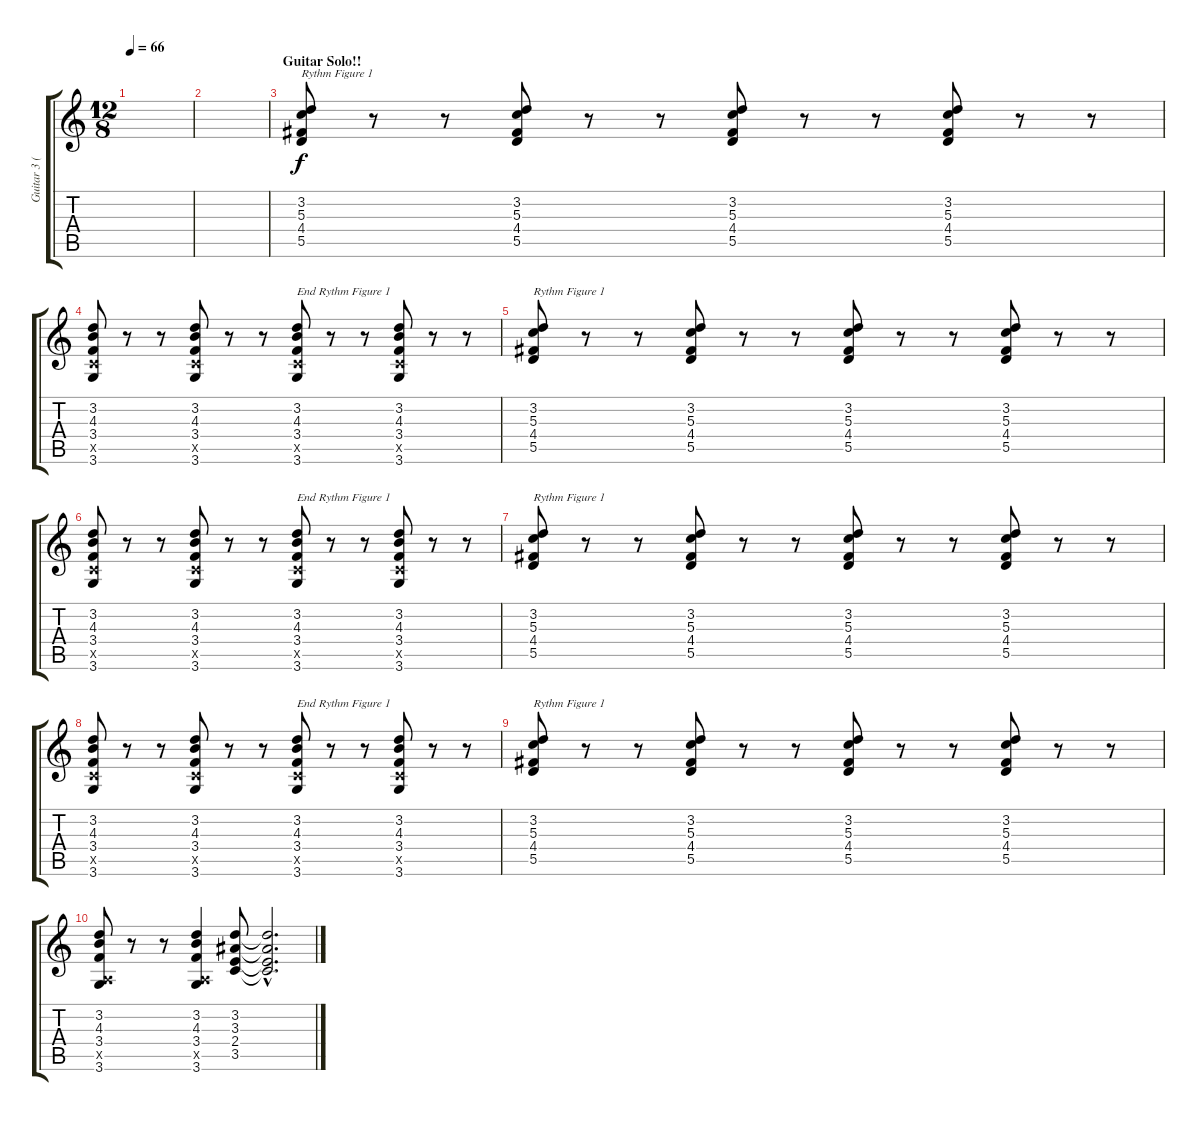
\track ("Guitar 3 (Solo Backing/Fill)" "Guitar 3 (") {instrument electricguitarclean}
\staff {score tabs}
\tuning (E4 B3 G3 D3 A2 E2) {hide}
\ts (12 8)
\tempo 66
\clef g2
\ks c
|
|
\section ("" "Guitar Solo!!")
(3.2 5.3 4.4 5.5).8{txt "Rythm Figure 1"} r.8 r.8 (3.2 5.3 4.4 5.5).8 r.8 r.8 (3.2 5.3 4.4 5.5).8 r.8 r.8 (3.2 5.3 4.4 5.5).8 r.8 r.8 |
(3.2 4.3 3.4 3.5{x} 3.6).8 r.8 r.8 (3.2 4.3 3.4 3.5{x} 3.6).8 r.8 r.8 (3.2 4.3 3.4 3.5{x} 3.6).8{txt "End Rythm Figure 1"} r.8 r.8 (3.2 4.3 3.4 3.5{x} 3.6).8 r.8 r.8 |
(3.2 5.3 4.4 5.5).8{txt "Rythm Figure 1"} r.8 r.8 (3.2 5.3 4.4 5.5).8 r.8 r.8 (3.2 5.3 4.4 5.5).8 r.8 r.8 (3.2 5.3 4.4 5.5).8 r.8 r.8 |
(3.2 4.3 3.4 3.5{x} 3.6).8 r.8 r.8 (3.2 4.3 3.4 3.5{x} 3.6).8 r.8 r.8 (3.2 4.3 3.4 3.5{x} 3.6).8{txt "End Rythm Figure 1"} r.8 r.8 (3.2 4.3 3.4 3.5{x} 3.6).8 r.8 r.8 |
(3.2 5.3 4.4 5.5).8{txt "Rythm Figure 1"} r.8 r.8 (3.2 5.3 4.4 5.5).8 r.8 r.8 (3.2 5.3 4.4 5.5).8 r.8 r.8 (3.2 5.3 4.4 5.5).8 r.8 r.8 |
(3.2 4.3 3.4 3.5{x} 3.6).8 r.8 r.8 (3.2 4.3 3.4 3.5{x} 3.6).8 r.8 r.8 (3.2 4.3 3.4 3.5{x} 3.6).8{txt "End Rythm Figure 1"} r.8 r.8 (3.2 4.3 3.4 3.5{x} 3.6).8 r.8 r.8 |
(3.2 5.3 4.4 5.5).8{txt "Rythm Figure 1"} r.8 r.8 (3.2 5.3 4.4 5.5).8 r.8 r.8 (3.2 5.3 4.4 5.5).8 r.8 r.8 (3.2 5.3 4.4 5.5).8 r.8 r.8 |
(3.2 4.3 3.4 0.5{x} 3.6).8 r.8 r.8 (3.2 4.3 3.4 0.5{x} 3.6).4 (3.2 3.3 2.4 3.5).8 (3.2{hac t} 3.3{hac t} 2.4{hac t} 3.5{hac t}).2{d dy f}
